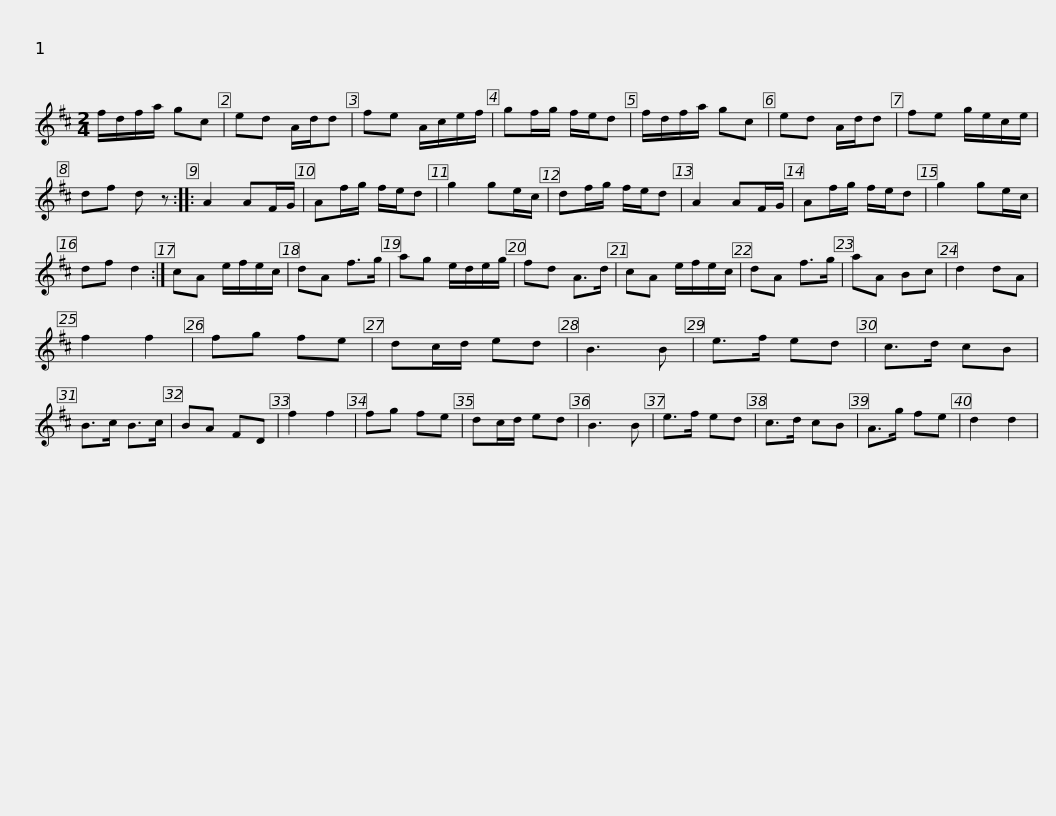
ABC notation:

X:1
L:1/8
M:2/4
I:linebreak $
K:D
V:1 treble
V:1
 f/d/f/a/ gc | ed A/d/d | fe A/c/e/f/ | gf/g/ f/e/d | f/d/f/a/ gc | %5
 ed A/d/d | fe g/e/c/e/ | df d z ::$ A2 AF/G/ | Af/g/ f/e/d | %10
 g2 ge/c/ | df/g/ f/e/d | A2 AF/G/ | Af/g/ f/e/d | g2 ge/c/ | %15
 df d2 :| cA e/f/e/c/ |$ dA f>g | ag e/d/e/g/ | fd A>d | %20
 cA e/f/e/c/ | dA f>g | aA Bc | d2 dA | f2 f2 | %25
 fg fe | dc/d/ ed |$ B3 B | e>f ed | c>d cB | %30
 B>c B>c | BA FD | f2 f2 | fg fe | dc/d/ ed | %35
 B3 B | e>f ed | c>d cB |$ A>g fe | d2 d2 | %40
